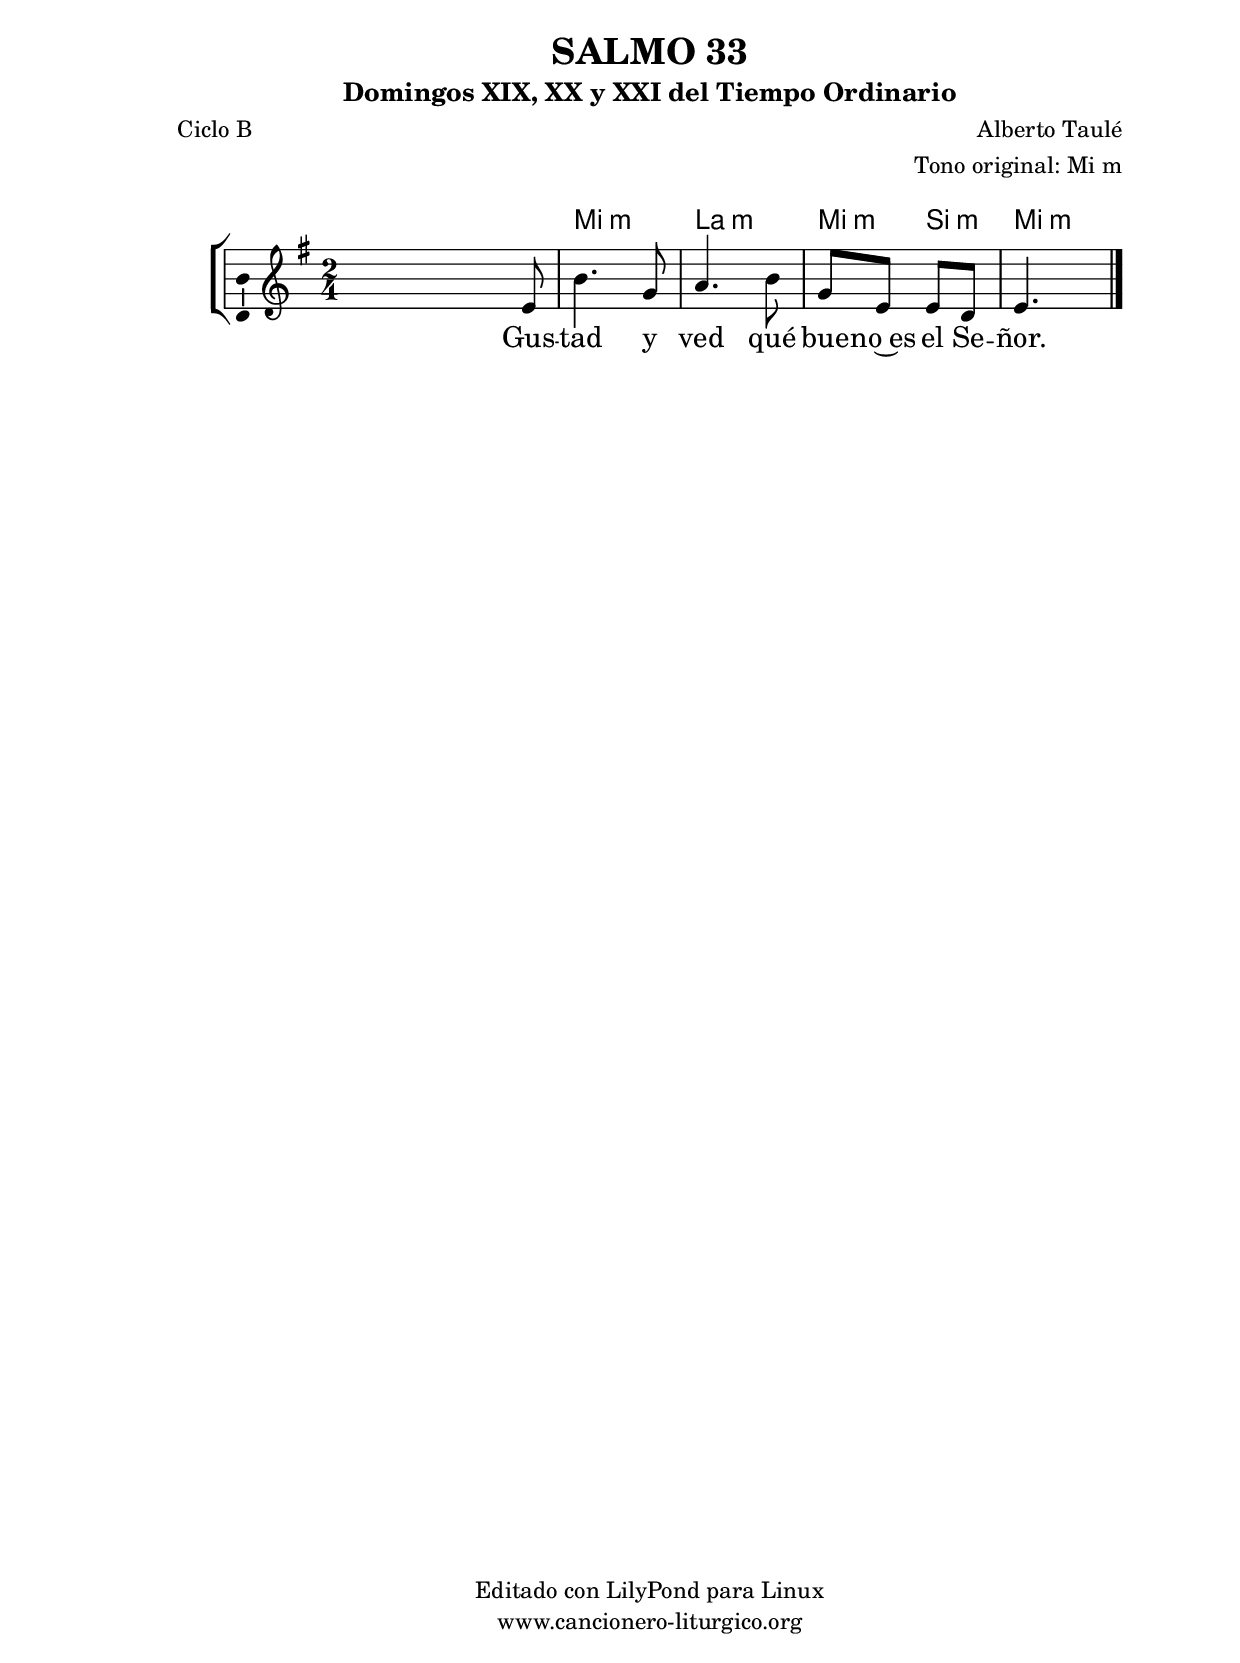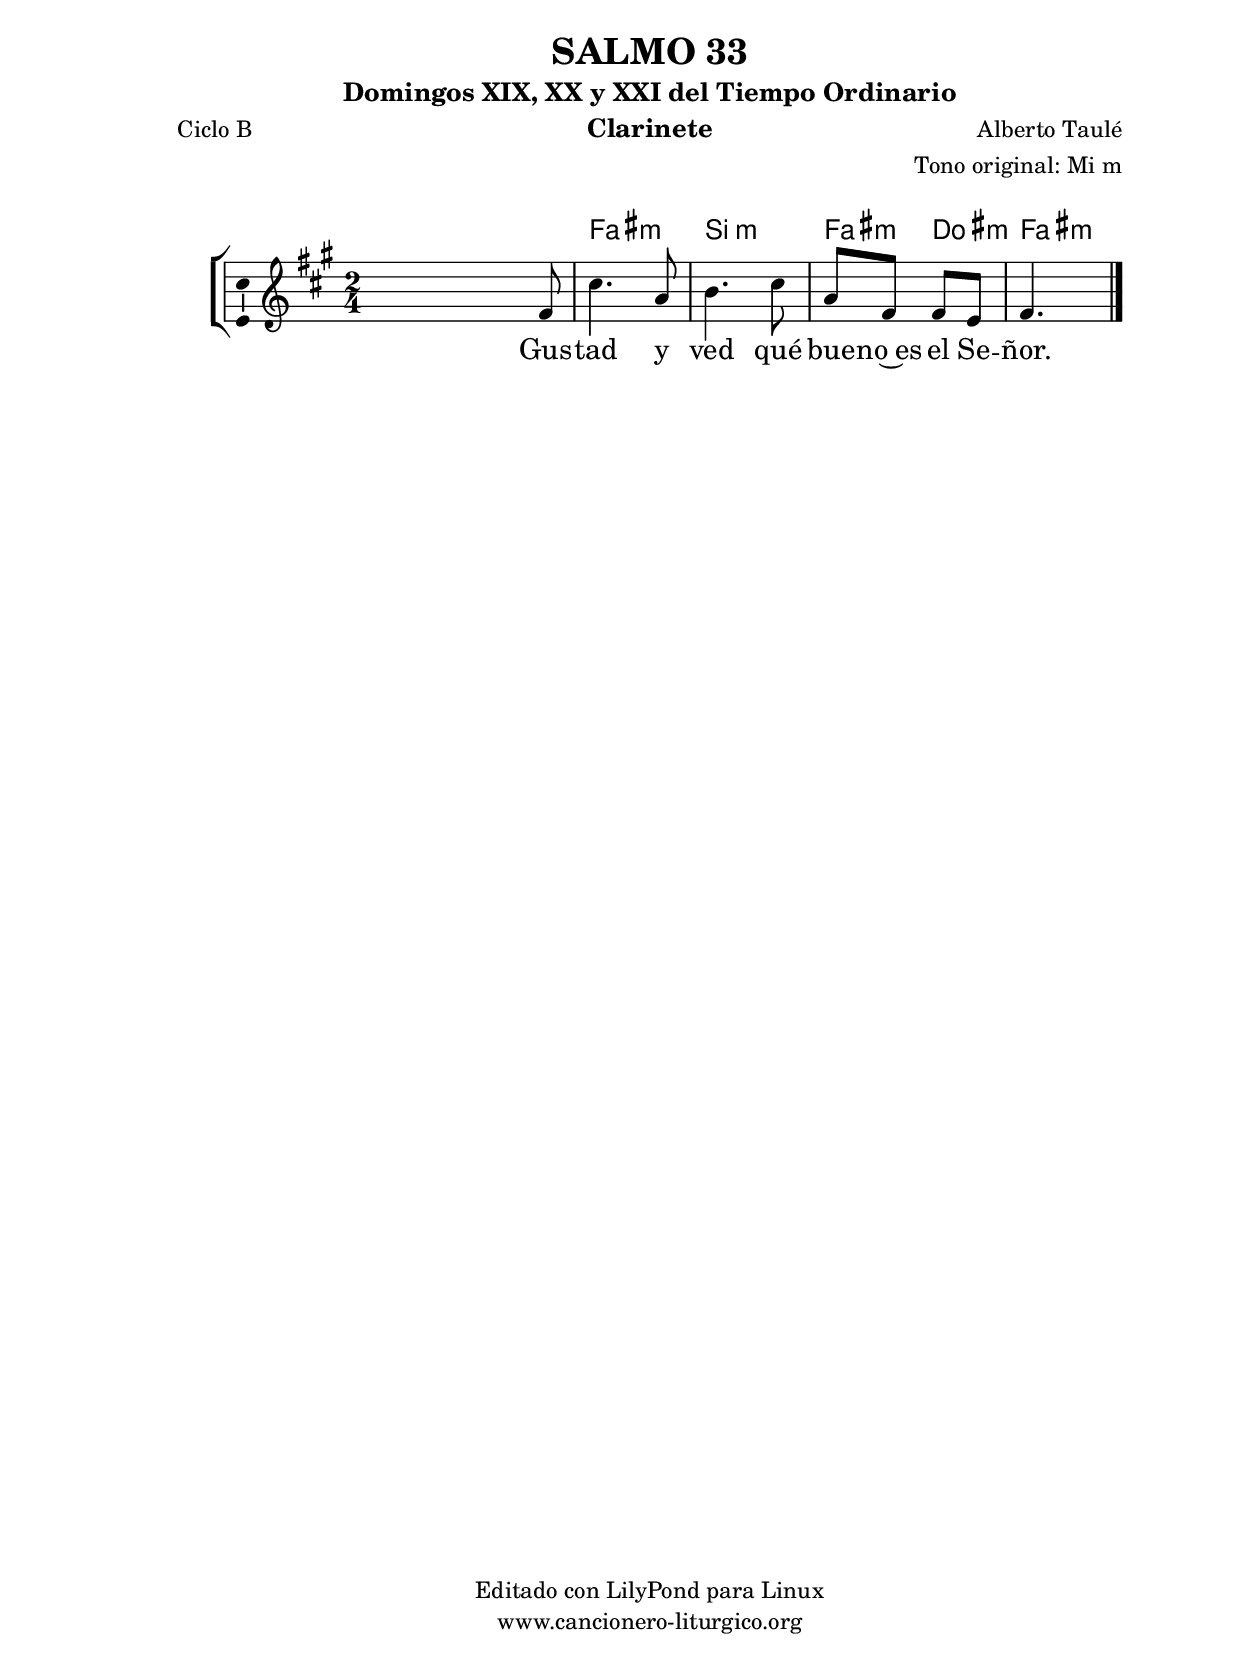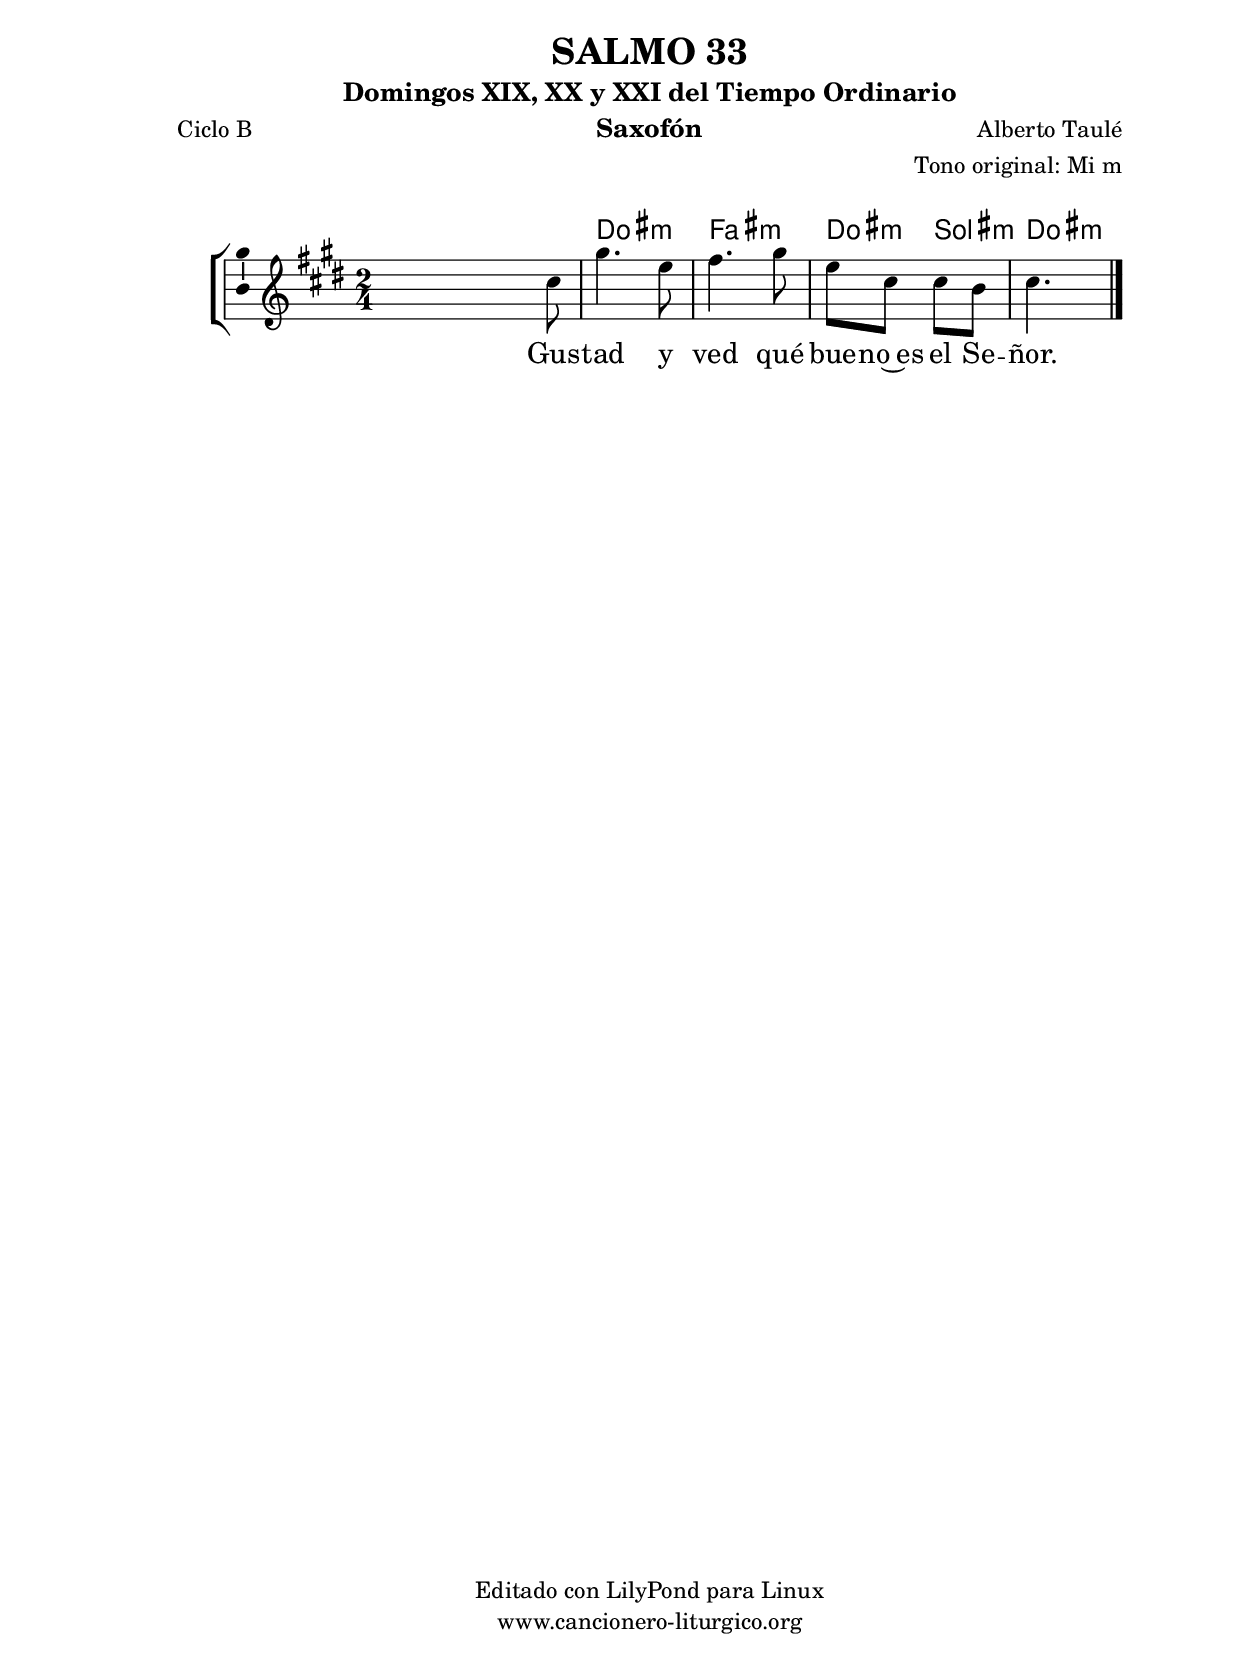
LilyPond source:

%
%para convertir .midi en .wav:
%timidity filename.midi -Ow -o finename.wav
%
%
%Para convertir de .wav a .mp3:
%lame -h -m j filename.wav
%
%
%para escuchar el midi:
%timidity nombrefichero.midi
%


%versión de lilypond para la que se ha escrito esta partitura:
\version "2.16.0"

	%Tamaño papel
	#(set-default-paper-size "a4")
	%Tamaño partitura
	#(set-global-staff-size 20)
	%No responde al pulsar sobre una nota
	#(ly:set-option 'point-and-click #f)

%parámetros del encabezamiento:
\header {
	title = "SALMO 33"
	subtitle = "Domingos XIX, XX y XXI del Tiempo Ordinario"
	composer = "Alberto Taulé"
	poet = "Ciclo B"
	meter = ""
	arranger = "Tono original: Mi m"
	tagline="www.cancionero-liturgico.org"
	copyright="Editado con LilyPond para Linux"
	tiempo = "Ordinario"
	usos = "Salmo"
	letra = "Gustad y ved qué bueno es el Señor."
	}

%parámetros asociados al papel:
\paper  {
	oddHeaderMarkup = \markup {\fill-line { \on-the-fly #not-first-page \fromproperty #'header:title \on-the-fly #not-first-page \fromproperty #'header:composer }}
	evenHeaderMarkup = \markup {\fill-line { \fromproperty #'header:composer \fromproperty #'header:title }}
	#(set-paper-size "a4")
	print-page-number = ##f
	first-page-number = 1
	print-first-page-number = ##f
%	head-separation = 3.0 \cm
	top-margin = 2.0 \cm
	bottom-margin = 0.5\cm
%%%	bottom-margin = -1.0\cm
	left-margin = 3.0 \cm
	line-width = 16.0 \cm 
	indent = 8\mm
	interscoreline = 2.\mm
	between-system-space = 15\mm
%	para que las partituras no llenen la hoja:
	ragged-bottom = ##t
%	idem para la última hoja:
	ragged-last-bottom = ##f
%	para que las partituras llenen el ancho del papel:
	ragged-last = ##f
	after-title-space = 2.5 \cm
%page-count=1
%system-count=8

	%Flexible Vertical Spacing
%	markup-markup-spacing =
%	#'((basic-distance . 15) (minimum-distance . 15) (padding . 3))
	markup-system-spacing =
	#'((basic-distance . 15) (minimum-distance . 15) (padding . 3))
	system-system-spacing =
	#'((basic-distance . 15) (minimum-distance . 15) (padding . 3))
	score-system-spacing =
	#'((basic-distance . 15) (minimum-distance . 15) (padding . 5))
%	top-system-spacing = % header
%	#'((basic-distance . 8) (minimum-distance . 0) (padding . 3))
%	top-markup-spacing =
%	#'((basic-distance . 20) (minimum-distance . 20) (padding . 3))
	last-bottom-spacing = % footer
	#'((basic-distance . 5) (minimum-distance . 5) (padding . 3))
%	score-markup-spacing =
%	#'((basic-distance . 16) (minimum-distance . 13) (padding . 3))

	}


%parámetros que afectan a toda la partitura:
global =  {
	%clave de sol (G):
	\clef G
	%armadura:
%	\transpose a c'
	\key e \minor
	\tempo 4=90
	\set Score.tempoHideNote = ##t
	}


acordes = {
	\italianChords
	\chordmode {
%	\transpose a c'
{
s2
e2:m a:m e4:m b:m e2:m

	}
	}
}


melodia = 
%	\transpose a c'
{
	\relative c'{
	\time 2/4

s4 s8 e8
b'4. g8
a4. b8
g8 e e d
e4. s8

	\bar "|."
	}
	}


texto = \lyricmode {
Gus -- tad y ved qué bue -- no~es el Se -- ñor.
	}


acordesStaff = \context ChordNames = acordesStaff <<
	\set chordChanges = ##t
	\acordes
	>>


vozStaff = \context Voice = vozStaff
\with {\consists "Ambitus_engraver"}
<<
%	\set Staff.instrumentName = ""
%	\set Staff.shortInstrumentName = ""
%	\set Staff.midiInstrument = #"clarinet"
%	\set Staff.midiInstrument = #"cello"
%	\set Staff.midiInstrument = #"flute"
	\set Staff.midiInstrument = #"electric guitar (jazz)"
%	\set Staff.midiInstrument = #"english horn"
%	\set Staff.midiInstrument = #"violin"
%	\set Staff.midiInstrument = #"glockenspiel"
	\set Staff.midiMinimumVolume = #0.7
	\set Staff.midiMaximumVolume = #0.9
	\global
	\melodia
	>>


textoStaff = \context Lyrics = textoStaff <<
	\lyricsto vozStaff \texto
	>>

\book {
	\score {
		\context ChoirStaff {
			\override StaffGroup.SystemStartBracket #'collapse-height = #1
			\override Score.SystemStartBar #'collapse-height = #1
			<<
			\acordesStaff
			\vozStaff
			\textoStaff
			>>
			}
		\layout {
	    		\context {
				\Lyrics
				\override LyricText #'font-size = #2
				}
	   		 \context {
				\Score
				%fontSize = #3
				\override StaffSymbol #'staff-space = #(magstep +3)
				%\override Beam #'thickness = #0.55
				%\override SpacingSpanner #'spacing-increment = #1.0
				%\override Slur #'height-limit = #1.5
				}
			}
		}
	\score {
		\unfoldRepeats
		\context ChoirStaff {
			<<
			\acordesStaff
			\vozStaff
			>>
			}
		\midi {
	  		\context {
	  			\Score
				tempoWholesPerMinute = #(ly:make-moment 70 4)
				}
			}
		}
	}

%Partitura para clarinete
#(define output-suffix "C")
\book {
	\header{
		instrument = "Clarinete"
		}
	\score {
		\context ChoirStaff {
			\override StaffGroup.SystemStartBracket #'collapse-height = #1
			\override Score.SystemStartBar #'collapse-height = #1
\transpose c d
			<<
			\acordesStaff
			\vozStaff
			\textoStaff
			>>
			}
		\layout {
	    		\context {
				\Lyrics
				\override LyricText #'font-size = #2
				}
	   		 \context {
				\Score
				%fontSize = #3
				\override StaffSymbol #'staff-space = #(magstep +3)
				%\override Beam #'thickness = #0.55
				%\override SpacingSpanner #'spacing-increment = #1.0
				%\override Slur #'height-limit = #1.5
				}
			}
		}
	}

%Partitura para saxofón
#(define output-suffix "S")
\book {
	\header{
		instrument = "Saxofón"
		}
	\score {
		\context ChoirStaff {
			\override StaffGroup.SystemStartBracket #'collapse-height = #1
			\override Score.SystemStartBar #'collapse-height = #1
\transpose c a
			<<
			\acordesStaff
			\vozStaff
			\textoStaff
			>>
			}
		\layout {
	    		\context {
				\Lyrics
				\override LyricText #'font-size = #2
				}
	   		 \context {
				\Score
				%fontSize = #3
				\override StaffSymbol #'staff-space = #(magstep +3)
				%\override Beam #'thickness = #0.55
				%\override SpacingSpanner #'spacing-increment = #1.0
				%\override Slur #'height-limit = #1.5
				}
			}
		}
	}

